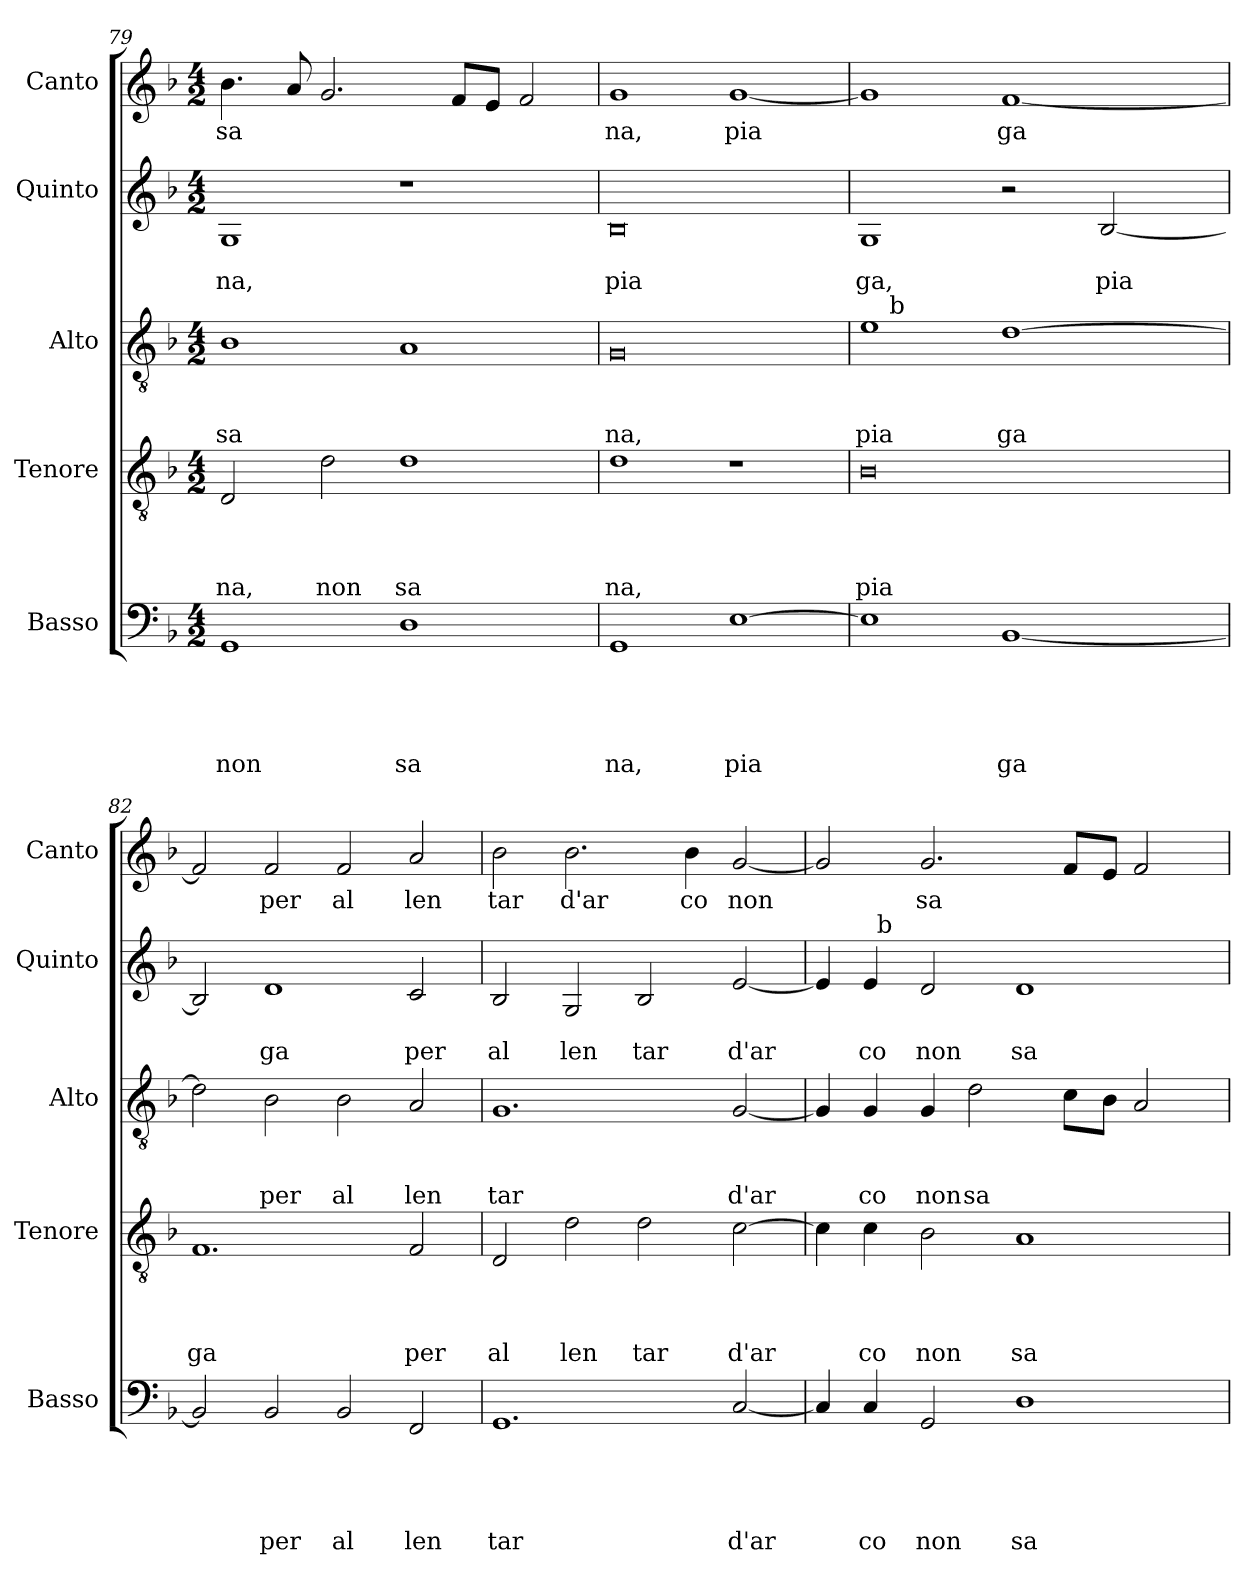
**kern	**text	**text	**text	**text	**text	**kern	**text	**text	**text	**text	**kern	**text	**text	**text	**kern	**text	**text	**kern	**text
*part5	*part5	*part5	*part5	*part5	*part5	*part4	*part4	*part4	*part4	*part4	*part3	*part3	*part3	*part3	*part2	*part2	*part2	*part1	*part1
*staff5	*staff5	*staff5	*staff5	*staff5	*staff5	*staff4	*staff4	*staff4	*staff4	*staff4	*staff3	*staff3	*staff3	*staff3	*staff2	*staff2	*staff2	*staff1	*staff1
*I"Basso	*	*	*	*	*	*I"Tenore	*	*	*	*	*I"Alto	*	*	*	*I"Quinto	*	*	*I"Canto	*
*I'Basso	*	*	*	*	*	*I'Tenore	*	*	*	*	*I'Alto	*	*	*	*I'Quinto	*	*	*I'Canto	*
*clefF4	*	*	*	*	*	*clefGv2	*	*	*	*	*clefGv2	*	*	*	*clefG2	*	*	*clefG2	*
*k[b-]	*	*	*	*	*	*k[b-]	*	*	*	*	*k[b-]	*	*	*	*k[b-]	*	*	*k[b-]	*
*F:	*	*	*	*	*	*F:	*	*	*	*	*F:	*	*	*	*F:	*	*	*F:	*
*M4/2	*	*	*	*	*	*M4/2	*	*	*	*	*M4/2	*	*	*	*M4/2	*	*	*M4/2	*
=79	=79	=79	=79	=79	=79	=79	=79	=79	=79	=79	=79	=79	=79	=79	=79	=79	=79	=79	=79
!	!	!	!	!	!LO:LY:b	!	!	!	!	!LO:LY:b	!	!	!	!LO:LY:b	!	!	!LO:LY:b	!	!LO:LY:b
1GG	.	.	.	.	non	2D/	.	.	.	na,	1B-	.	.	sa	1G	.	na,	4.b-\	sa
.	.	.	.	.	.	.	.	.	.	.	.	.	.	.	.	.	.	8a/	.
!	!	!	!	!	!	!	!	!	!	!LO:LY:b	!	!	!	!	!	!	!	!	!
.	.	.	.	.	.	2d\	.	.	.	non	.	.	.	.	.	.	.	2.g/	.
!	!	!	!	!	!LO:LY:b	!	!	!	!	!LO:LY:b	!	!	!	!	!	!	!	!	!
1D	.	.	.	.	sa	1d	.	.	.	sa	1A	.	.	.	1r	.	.	.	.
.	.	.	.	.	.	.	.	.	.	.	.	.	.	.	.	.	.	8f/L	.
.	.	.	.	.	.	.	.	.	.	.	.	.	.	.	.	.	.	8e/J	.
.	.	.	.	.	.	.	.	.	.	.	.	.	.	.	.	.	.	2f/	.
=80	=80	=80	=80	=80	=80	=80	=80	=80	=80	=80	=80	=80	=80	=80	=80	=80	=80	=80	=80
!	!	!	!	!	!LO:LY:b	!	!	!	!	!LO:LY:b	!	!	!	!LO:LY:b	!	!	!LO:LY:b	!	!LO:LY:b
1GG	.	.	.	.	na,	1d	.	.	.	na,	0G	.	.	na,	0B-	.	pia	1g	na,
!	!	!	!	!	!LO:LY:b	!	!	!	!	!	!	!	!	!	!	!	!	!	!LO:LY:b
[>1E	.	.	.	.	pia	1r	.	.	.	.	.	.	.	.	.	.	.	[<1g	pia
=81	=81	=81	=81	=81	=81	=81	=81	=81	=81	=81	=81	=81	=81	=81	=81	=81	=81	=81	=81
!	!	!	!	!	!	!	!	!	!	!LO:LY:b	!	!	!	!LO:LY:b	!	!	!LO:LY:b	!	!
*	*	*	*	*	*	*	*	*	*	*	*^	*	*	*	*	*	*	*	*
1E]	.	.	.	.	.	0B-	.	.	.	pia	1e	16.ryy	.	.	pia	1G	.	ga,	1g]	.
!	!	!	!	!	!	!	!	!	!	!	!	!LO:TX:a:t=b	!	!	!	!	!	!	!	!
.	.	.	.	.	.	.	.	.	.	.	.	1ryy	.	.	.	.	.	.	.	.
!	!	!	!	!	!LO:LY:b	!	!	!	!	!	!	!	!	!	!LO:LY:b	!	!	!	!	!LO:LY:b
[<1BB-	.	.	.	.	ga	.	.	.	.	.	[>1d	.	.	.	ga	2r	.	.	[<1f	ga
.	.	.	.	.	.	.	.	.	.	.	.	2ryy	.	.	.	.	.	.	.	.
!	!	!	!	!	!	!	!	!	!	!	!	!	!	!	!	!	!	!LO:LY:b	!	!
.	.	.	.	.	.	.	.	.	.	.	.	.	.	.	.	[<2B-/	.	pia	.	.
.	.	.	.	.	.	.	.	.	.	.	.	4ryy	.	.	.	.	.	.	.	.
.	.	.	.	.	.	.	.	.	.	.	.	8ryy	.	.	.	.	.	.	.	.
.	.	.	.	.	.	.	.	.	.	.	.	32ryy	.	.	.	.	.	.	.	.
=82	=82	=82	=82	=82	=82	=82	=82	=82	=82	=82	=82	=82	=82	=82	=82	=82	=82	=82	=82	=82
!	!	!	!	!	!	!	!	!	!	!LO:LY:b	!	!	!	!	!	!	!	!	!	!
*	*	*	*	*	*	*	*	*	*	*	*v	*v	*	*	*	*	*	*	*	*
2BB-/]	.	.	.	.	.	1.F	.	.	.	ga	2d\]	.	.	.	2B-/]	.	.	2f/]	.
!	!	!	!	!	!LO:LY:b	!	!	!	!	!	!	!	!	!LO:LY:b	!	!	!LO:LY:b	!	!LO:LY:b
2BB-/	.	.	.	.	per	.	.	.	.	.	2B-\	.	.	per	1d	.	ga	2f/	per
!	!	!	!	!	!LO:LY:b	!	!	!	!	!	!	!	!	!LO:LY:b	!	!	!	!	!LO:LY:b
2BB-/	.	.	.	.	al	.	.	.	.	.	2B-\	.	.	al	.	.	.	2f/	al
!	!	!	!	!	!LO:LY:b	!	!	!	!	!LO:LY:b	!	!	!	!LO:LY:b	!	!	!LO:LY:b	!	!LO:LY:b
2FF/	.	.	.	.	len	2F/	.	.	.	per	2A/	.	.	len	2c/	.	per	2a/	len
=83	=83	=83	=83	=83	=83	=83	=83	=83	=83	=83	=83	=83	=83	=83	=83	=83	=83	=83	=83
!	!	!	!	!	!LO:LY:b	!	!	!	!	!LO:LY:b	!	!	!	!LO:LY:b	!	!	!LO:LY:b	!	!LO:LY:b
1.GG	.	.	.	.	tar	2D/	.	.	.	al	1.G	.	.	tar	2B-/	.	al	2b-\	tar
!	!	!	!	!	!	!	!	!	!	!LO:LY:b	!	!	!	!	!	!	!LO:LY:b	!	!LO:LY:b
.	.	.	.	.	.	2d\	.	.	.	len	.	.	.	.	2G/	.	len	2.b-\	d'ar
!	!	!	!	!	!	!	!	!	!	!LO:LY:b	!	!	!	!	!	!	!LO:LY:b	!	!
.	.	.	.	.	.	2d\	.	.	.	tar	.	.	.	.	2B-/	.	tar	.	.
!	!	!	!	!	!	!	!	!	!	!	!	!	!	!	!	!	!	!	!LO:LY:b
.	.	.	.	.	.	.	.	.	.	.	.	.	.	.	.	.	.	4b-\	co
!	!	!	!	!	!LO:LY:b	!	!	!	!	!LO:LY:b	!	!	!	!LO:LY:b	!	!	!LO:LY:b	!	!LO:LY:b
[<2C/	.	.	.	.	d'ar	[>2c\	.	.	.	d'ar	[<2G/	.	.	d'ar	[<2e/	.	d'ar	[<2g/	non
=84	=84	=84	=84	=84	=84	=84	=84	=84	=84	=84	=84	=84	=84	=84	=84	=84	=84	=84	=84
*	*	*	*	*	*	*	*	*	*	*	*	*	*	*	*^	*	*	*	*
4C/]	.	.	.	.	.	4c\]	.	.	.	.	4G/]	.	.	.	4e/]	4ryy	.	.	2g/]	.
!	!	!	!	!	!LO:LY:b	!	!	!	!	!LO:LY:b	!	!	!	!LO:LY:b	!	!	!	!LO:LY:b	!	!
4C/	.	.	.	.	co	4c\	.	.	.	co	4G/	.	.	co	4e/	32ryy	.	co	.	.
!	!	!	!	!	!	!	!	!	!	!	!	!	!	!	!	!LO:TX:a:t=b	!	!	!	!
.	.	.	.	.	.	.	.	.	.	.	.	.	.	.	.	1ryy	.	.	.	.
!	!	!	!	!	!LO:LY:b	!	!	!	!	!LO:LY:b	!	!	!	!LO:LY:b	!	!	!	!LO:LY:b	!	!LO:LY:b
2GG/	.	.	.	.	non	2B-\	.	.	.	non	4G/	.	.	non	2d/	.	.	non	2.g/	sa
!	!	!	!	!	!	!	!	!	!	!	!	!	!	!LO:LY:b	!	!	!	!	!	!
.	.	.	.	.	.	.	.	.	.	.	2d\	.	.	sa	.	.	.	.	.	.
!	!	!	!	!	!LO:LY:b	!	!	!	!	!LO:LY:b	!	!	!	!	!	!	!	!LO:LY:b	!	!
1D	.	.	.	.	sa	1A	.	.	.	sa	.	.	.	.	1d	.	.	sa	.	.
.	.	.	.	.	.	.	.	.	.	.	8c\L	.	.	.	.	.	.	.	8f/L	.
.	.	.	.	.	.	.	.	.	.	.	.	.	.	.	.	2ryy	.	.	.	.
.	.	.	.	.	.	.	.	.	.	.	8B-\J	.	.	.	.	.	.	.	8e/J	.
.	.	.	.	.	.	.	.	.	.	.	2A/	.	.	.	.	.	.	.	2f/	.
.	.	.	.	.	.	.	.	.	.	.	.	.	.	.	.	8..ryy	.	.	.	.
*	*	*	*	*	*	*	*	*	*	*	*	*	*	*	*v	*v	*	*	*	*
=	=	=	=	=	=	=	=	=	=	=	=	=	=	=	=	=	=	=	=
*-	*-	*-	*-	*-	*-	*-	*-	*-	*-	*-	*-	*-	*-	*-	*-	*-	*-	*-	*-
